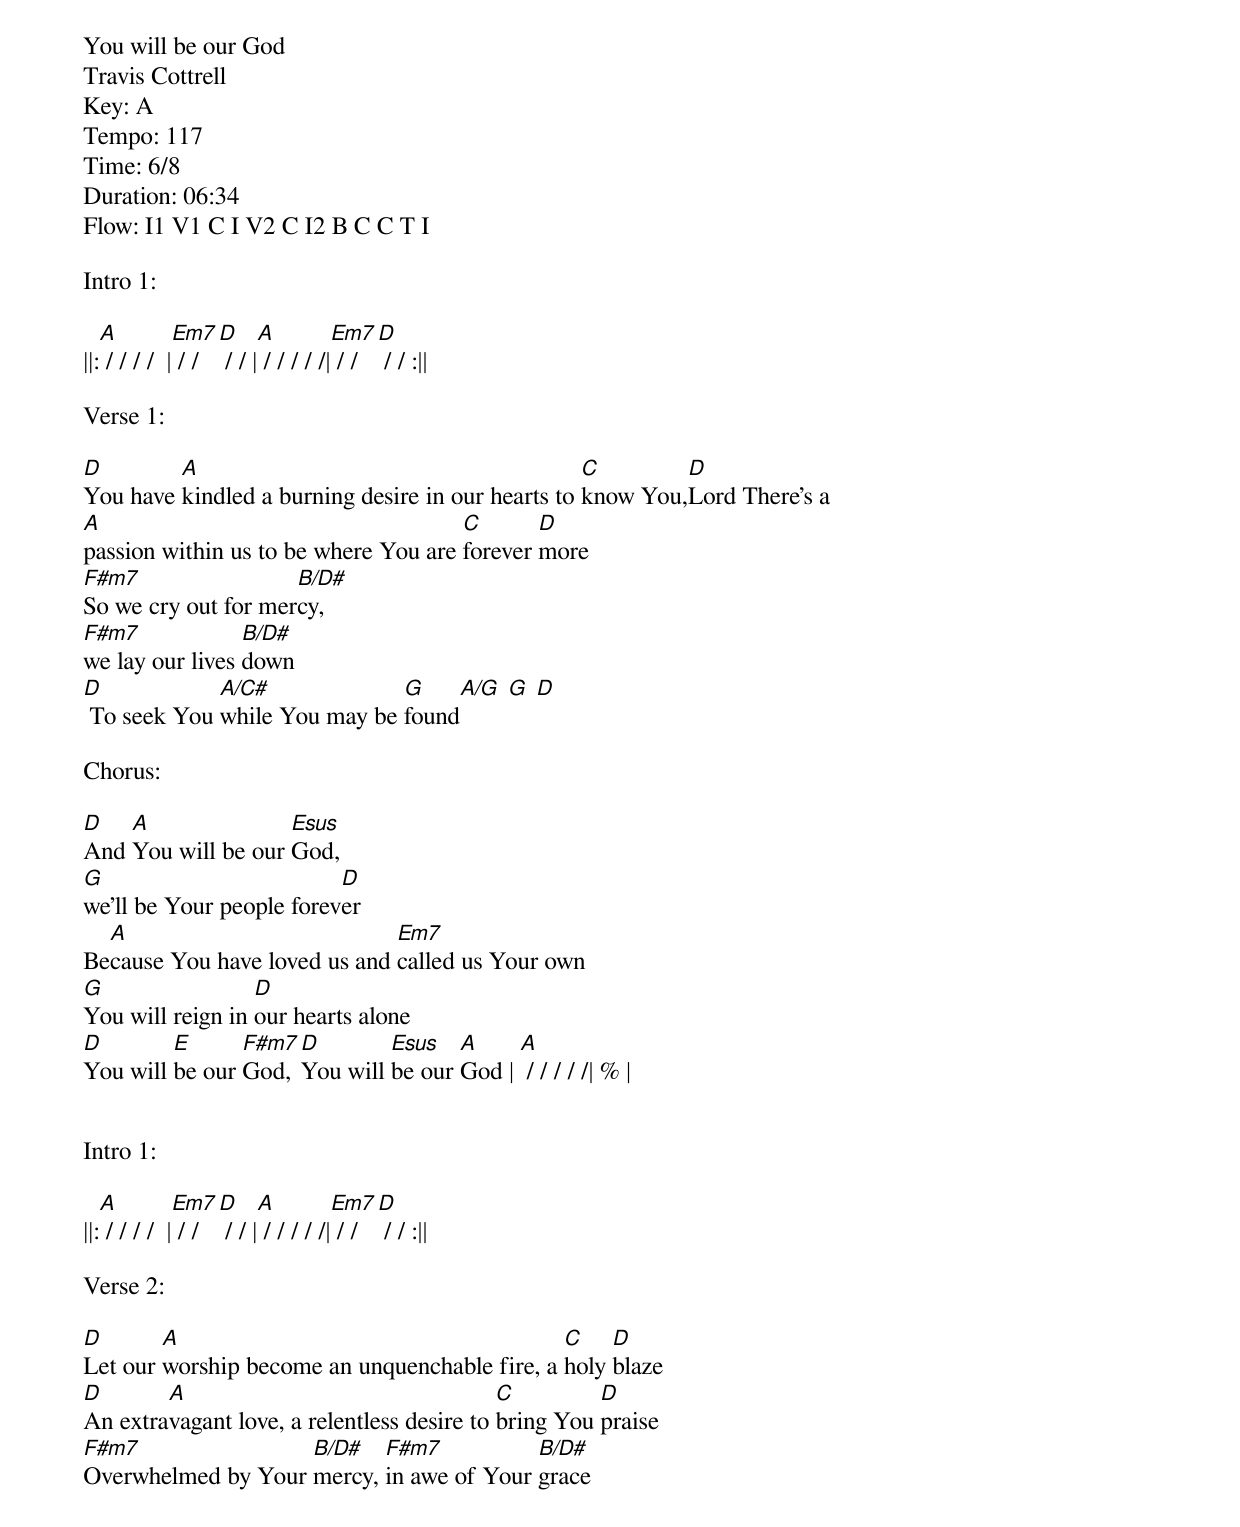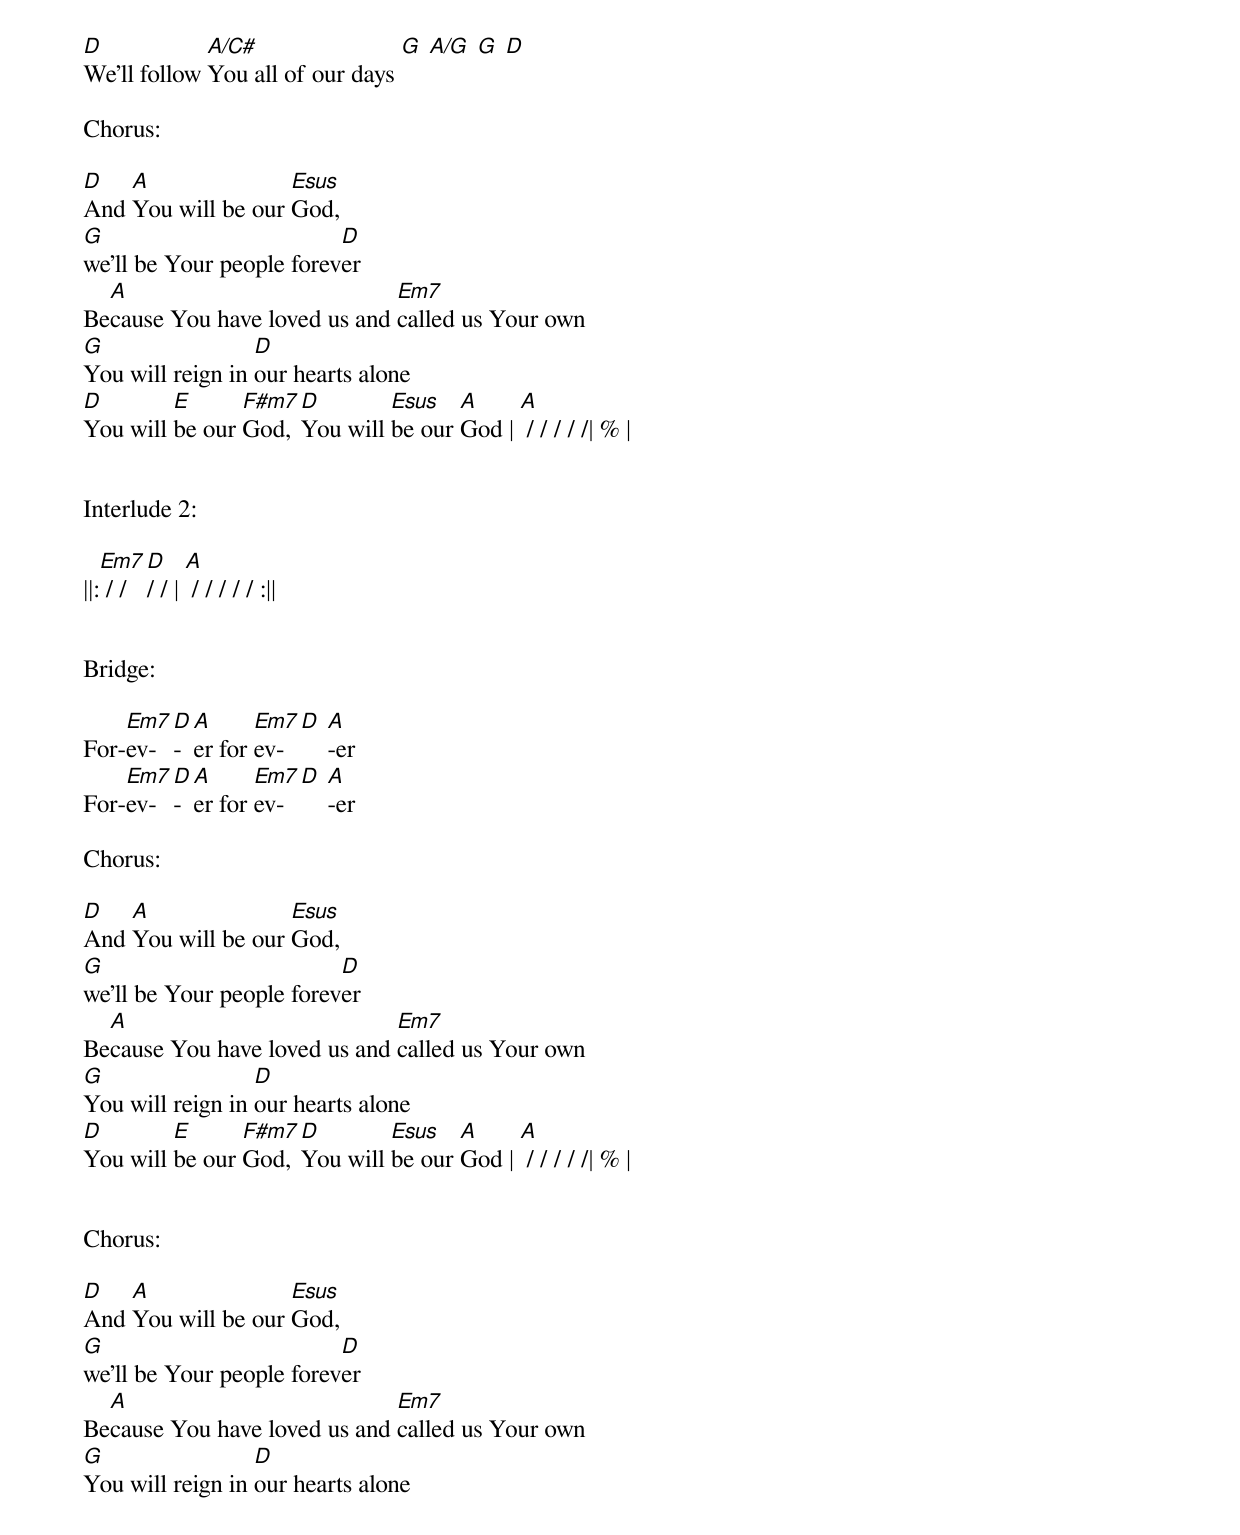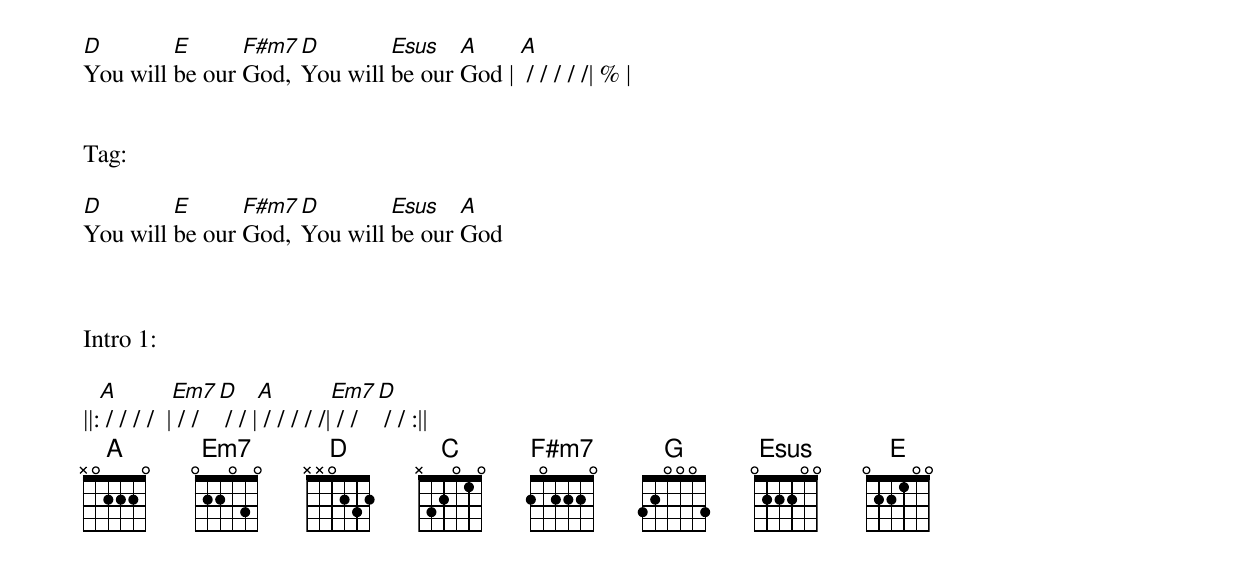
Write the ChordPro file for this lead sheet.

You will be our God
Travis Cottrell
Key: A
Tempo: 117
Time: 6/8
Duration: 06:34
Flow: I1 V1 C I V2 C I2 B C C T I

Intro 1:

||:[A] / / / /  |[Em7] / / [D] / / |[A] / / / / /|[Em7] / / [D] / / :||

Verse 1:

[D]You have [A]kindled a burning desire in our hearts to [C]know You,[D]Lord There's a
[A]passion within us to be where You are [C]forever [D]more
[F#m7]So we cry out for mer[B/D#]cy,
[F#m7]we lay our lives [B/D#]down
[D] To seek You [A/C#]while You may be [G]found[A/G] [G] [D]

Chorus:

[D]And [A]You will be our [Esus]God,
[G]we'll be Your people forev[D]er
Be[A]cause You have loved us and [Em7]called us Your own
[G]You will reign in [D]our hearts alone
[D]You will [E]be our [F#m7]God, [D]You will [Esus]be our [A]God | [A] / / / / /| % |


Intro 1:

||:[A] / / / /  |[Em7] / / [D] / / |[A] / / / / /|[Em7] / / [D] / / :||

Verse 2:

[D]Let our [A]worship become an unquenchable fire, a [C]holy [D]blaze
[D]An extra[A]vagant love, a relentless desire to [C]bring You [D]praise
[F#m7]Overwhelmed by Your [B/D#]mercy, [F#m7]in awe of Your [B/D#]grace
[D]We'll follow [A/C#]You all of our days [G] [A/G] [G] [D]

Chorus:

[D]And [A]You will be our [Esus]God,
[G]we'll be Your people forev[D]er
Be[A]cause You have loved us and [Em7]called us Your own
[G]You will reign in [D]our hearts alone
[D]You will [E]be our [F#m7]God, [D]You will [Esus]be our [A]God | [A] / / / / /| % |


Interlude 2:

||:[Em7] / / [D]/ / | [A] / / / / / :||


Bridge:

For-[Em7]ev-[D]-[A]er for [Em7]ev- [D] [A]-er
For-[Em7]ev-[D]-[A]er for [Em7]ev- [D] [A]-er

Chorus:

[D]And [A]You will be our [Esus]God,
[G]we'll be Your people forev[D]er
Be[A]cause You have loved us and [Em7]called us Your own
[G]You will reign in [D]our hearts alone
[D]You will [E]be our [F#m7]God, [D]You will [Esus]be our [A]God | [A] / / / / /| % |


Chorus:

[D]And [A]You will be our [Esus]God,
[G]we'll be Your people forev[D]er
Be[A]cause You have loved us and [Em7]called us Your own
[G]You will reign in [D]our hearts alone
[D]You will [E]be our [F#m7]God, [D]You will [Esus]be our [A]God | [A] / / / / /| % |


Tag:

[D]You will [E]be our [F#m7]God, [D]You will [Esus]be our [A]God



Intro 1:

||:[A] / / / /  |[Em7] / / [D] / / |[A] / / / / /|[Em7] / / [D] / / :||
